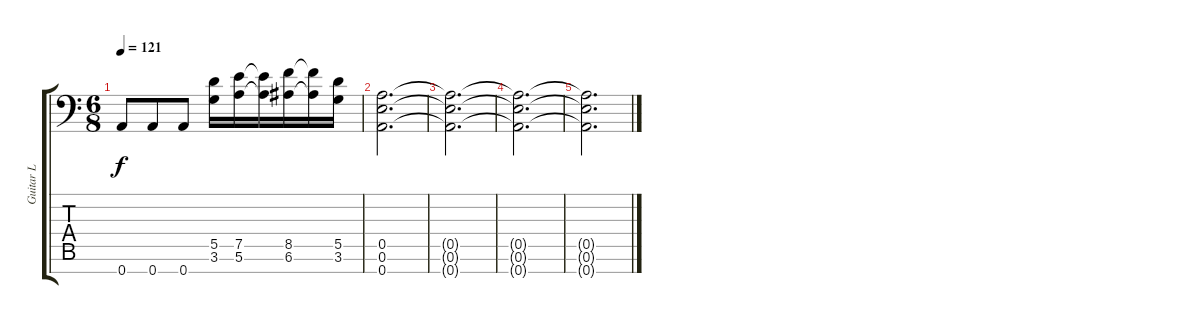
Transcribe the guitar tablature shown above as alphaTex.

\track ("Guitar L" "Guitar L") {instrument distortionguitar}
\staff {score tabs}
\tuning (E4 B3 G3 D3 A2 E2 A1) {hide}
\ts (6 8)
\tempo 121
\clef f4
\ks c
0.7.8{dy f} 0.7.8 0.7.8 (5.5 3.6).16 (7.5 5.6).16 (7.5{t} 5.6{t}).16 (8.5 6.6).16 (8.5{t} 6.6{t}).16 (5.5 3.6).16 |
(0.5 0.6 0.7).2{d} |
(0.5{t} 0.6{t} 0.7{t}).2{d} |
(0.5{t} 0.6{t} 0.7{t}).2{d} |
(0.5{t} 0.6{t} 0.7{t}).2{d}
